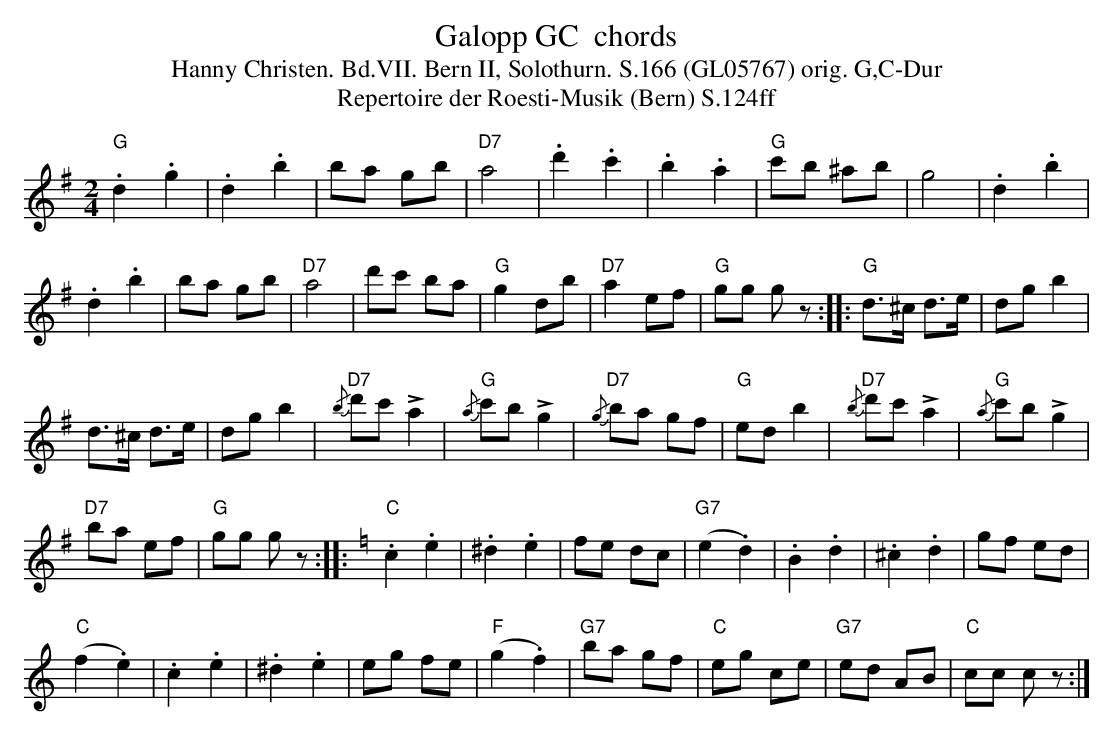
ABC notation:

X:1
T:  Galopp GC  chords
T:Hanny Christen. Bd.VII. Bern II, Solothurn. S.166 (GL05767) orig. G,C-Dur
T: Repertoire der Roesti-Musik (Bern) S.124ff
M:2/4
L:1/8
K:G %%MIDI gchordon
"G".d2.g2 | .d2.b2 | ba gb | "D7"a4 | .d'2.c'2 | .b2.a2 | "G"c'b ^ab | g4 | .d2.b2 |
.d2.b2 | ba gb | "D7"a4 | d'c' ba | "G"g2 db | "D7"a2 ef | "G"gg gz :: "G"d>^c d>e | dgb2 |
d>^c d>e | dgb2 | "D7"{/b}d'c' +>+a2 | "G"{/a}c'b +>+g2 | "D7"{/g}ba gf | "G"ed b2 | "D7"{/b}d'c' +>+a2 | "G"{/a}c'b +>+g2 |
"D7"ba ef | "G"gg gz :: [K:C] "C".c2.e2 | .^d2.e2 | fe dc | "G7"(e2.d2) | .B2.d2 | .^c2.d2 | gf ed |
"C"(f2.e2) | .c2.e2 | .^d2.e2 | eg fe | "F"(g2.f2) | "G7"ba gf | "C"eg ce | "G7"ed AB | "C"cc cz :|
